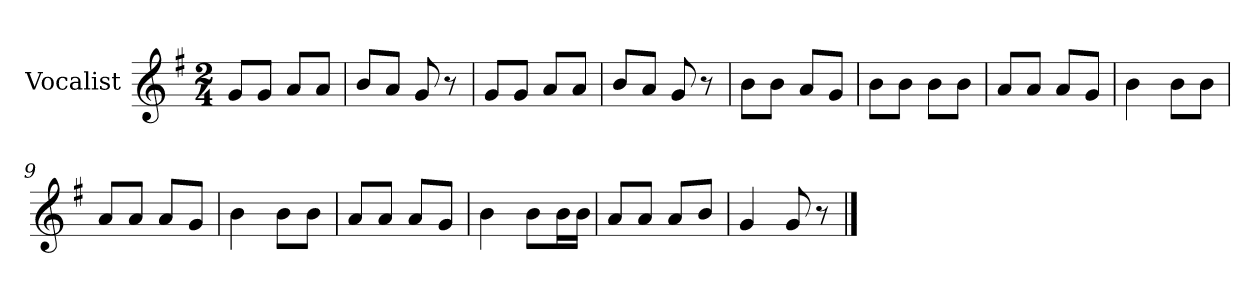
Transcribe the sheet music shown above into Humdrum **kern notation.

**kern
*part1
*staff1
*I"Vocalist
*k[f#]
*G:
*M2/4
=1
8gL
8gJ
8aL
8aJ
=2
8bL
8aJ
8g
8r
=3
8gL
8gJ
8aL
8aJ
=4
8bL
8aJ
8g
8r
=5
8bL
8bJ
8aL
8gJ
=6
8bL
8bJ
8bL
8bJ
=7
8aL
8aJ
8aL
8gJ
=8
4b
8bL
8bJ
=9
8aL
8aJ
8aL
8gJ
=10
4b
8bL
8bJ
=11
8aL
8aJ
8aL
8gJ
=12
4b
8bL
16bL
16bJJ
=13
8aL
8aJ
8aL
8bJ
=14
4g
8g
8r
==
*-
